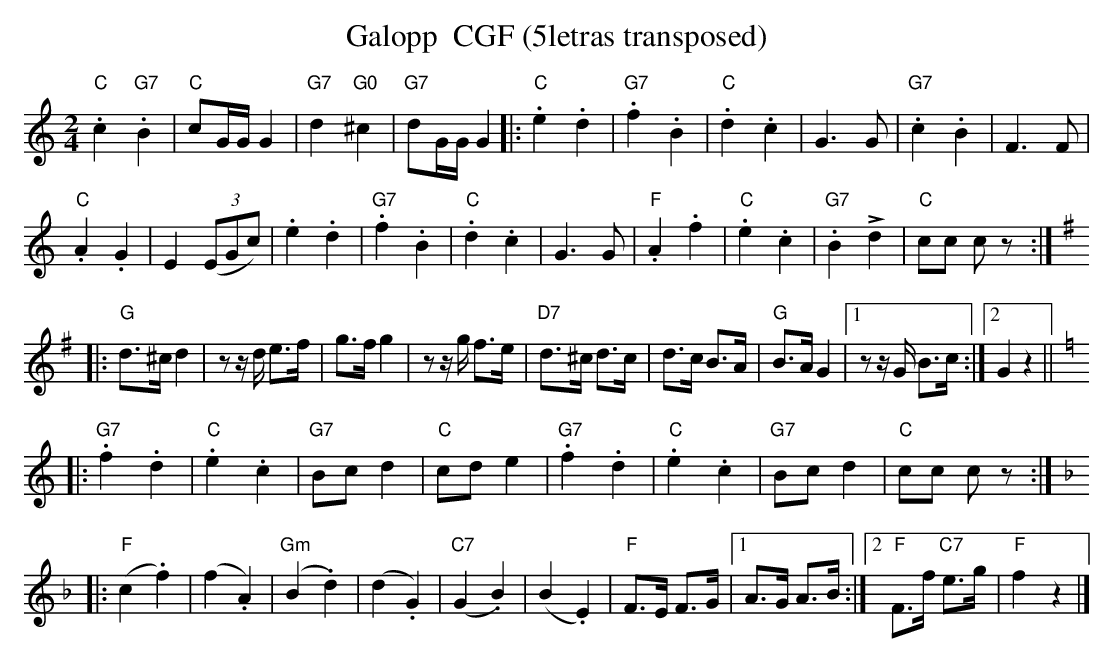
X:1
T:Galopp  CGF (5letras transposed)
M:2/4
L:1/8
K:C transpose=3 %%MIDI gchordon
"C".c2"G7".B2 | "C"cG/2G/2 G2 | "G7"d2"G0"^c2 | "G7"dG/2G/2G2 |: "C".e2.d2 | "G7".f2.B2 | "C".d2.c2 | G3G | "G7".c2.B2 | F3F |
"C".A2.G2 | E2 ((3EGc) | .e2.d2 | "G7".f2.B2 | "C".d2.c2 | G3G | "F".A2.f2 | "C".e2.c2 | "G7".B2!>!d2 | "C"cc cz :: [K:G]
"G"d>^cd2 | zz/2d/2 e>f | g>fg2 | zz/2g/2 f>e | "D7"d>^c d>c | d>c B>A | "G"B>AG2 |1 zz/2G/2 B>c :|2 G2z2 || [K:C]
|: "G7".f2.d2 | "C".e2.c2 | "G7"Bcd2 | "C"cde2 | "G7".f2.d2 | "C".e2.c2 | "G7"Bcd2 | "C"cc cz :: [K:F]
"F"(c2.f2) | (f2.A2) | "Gm"(B2.d2) | (d2.G2) | "C7"(G2.B2) | (B2.E2) | "F"F>E F>G |1 A>G A>B :|2 "F"F>f "C7"e>g | "F"f2z2 |]
